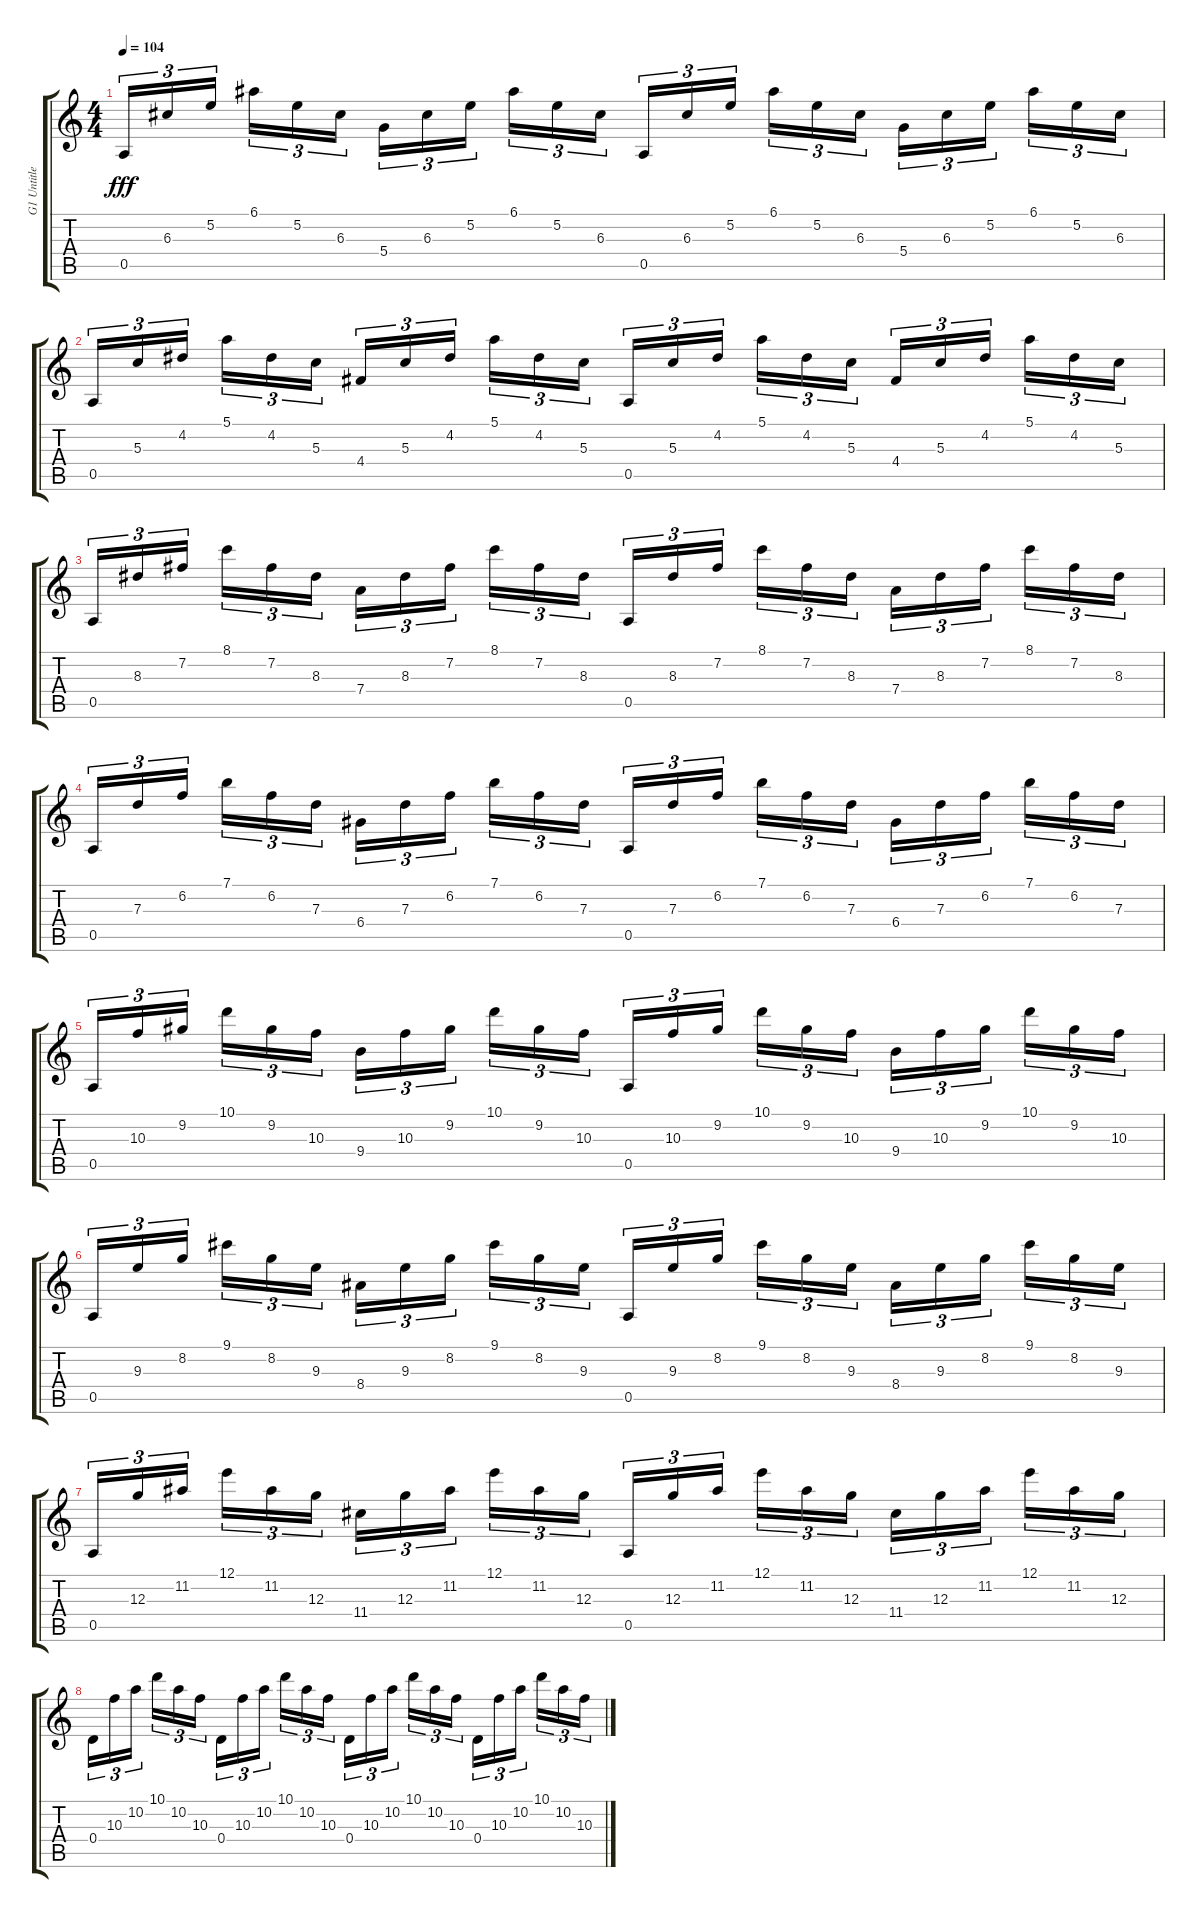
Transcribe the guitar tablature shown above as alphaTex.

\track ("G1 Untitled" "G1 Untitle") {instrument acousticguitarnylon}
\staff {score tabs}
\tuning (E4 B3 G3 D3 A2 E2) {hide}
\ts (4 4)
\tempo 104
\clef g2
\ks c
0.5.16{tu (3 2) dy fff} 6.3.16{tu (3 2)} 5.2.16{tu (3 2)} 6.1.16{tu (3 2)} 5.2.16{tu (3 2)} 6.3.16{tu (3 2)} 5.4.16{tu (3 2)} 6.3.16{tu (3 2)} 5.2.16{tu (3 2)} 6.1.16{tu (3 2)} 5.2.16{tu (3 2)} 6.3.16{tu (3 2)} 0.5.16{tu (3 2)} 6.3.16{tu (3 2)} 5.2.16{tu (3 2)} 6.1.16{tu (3 2)} 5.2.16{tu (3 2)} 6.3.16{tu (3 2)} 5.4.16{tu (3 2)} 6.3.16{tu (3 2)} 5.2.16{tu (3 2)} 6.1.16{tu (3 2)} 5.2.16{tu (3 2)} 6.3.16{tu (3 2)} |
0.5.16{tu (3 2)} 5.3.16{tu (3 2)} 4.2.16{tu (3 2)} 5.1.16{tu (3 2)} 4.2.16{tu (3 2)} 5.3.16{tu (3 2)} 4.4.16{tu (3 2)} 5.3.16{tu (3 2)} 4.2.16{tu (3 2)} 5.1.16{tu (3 2)} 4.2.16{tu (3 2)} 5.3.16{tu (3 2)} 0.5.16{tu (3 2)} 5.3.16{tu (3 2)} 4.2.16{tu (3 2)} 5.1.16{tu (3 2)} 4.2.16{tu (3 2)} 5.3.16{tu (3 2)} 4.4.16{tu (3 2)} 5.3.16{tu (3 2)} 4.2.16{tu (3 2)} 5.1.16{tu (3 2)} 4.2.16{tu (3 2)} 5.3.16{tu (3 2)} |
0.5.16{tu (3 2)} 8.3.16{tu (3 2)} 7.2.16{tu (3 2)} 8.1.16{tu (3 2)} 7.2.16{tu (3 2)} 8.3.16{tu (3 2)} 7.4.16{tu (3 2)} 8.3.16{tu (3 2)} 7.2.16{tu (3 2)} 8.1.16{tu (3 2)} 7.2.16{tu (3 2)} 8.3.16{tu (3 2)} 0.5.16{tu (3 2)} 8.3.16{tu (3 2)} 7.2.16{tu (3 2)} 8.1.16{tu (3 2)} 7.2.16{tu (3 2)} 8.3.16{tu (3 2)} 7.4.16{tu (3 2)} 8.3.16{tu (3 2)} 7.2.16{tu (3 2)} 8.1.16{tu (3 2)} 7.2.16{tu (3 2)} 8.3.16{tu (3 2)} |
0.5.16{tu (3 2)} 7.3.16{tu (3 2)} 6.2.16{tu (3 2)} 7.1.16{tu (3 2)} 6.2.16{tu (3 2)} 7.3.16{tu (3 2)} 6.4.16{tu (3 2)} 7.3.16{tu (3 2)} 6.2.16{tu (3 2)} 7.1.16{tu (3 2)} 6.2.16{tu (3 2)} 7.3.16{tu (3 2)} 0.5.16{tu (3 2)} 7.3.16{tu (3 2)} 6.2.16{tu (3 2)} 7.1.16{tu (3 2)} 6.2.16{tu (3 2)} 7.3.16{tu (3 2)} 6.4.16{tu (3 2)} 7.3.16{tu (3 2)} 6.2.16{tu (3 2)} 7.1.16{tu (3 2)} 6.2.16{tu (3 2)} 7.3.16{tu (3 2)} |
0.5.16{tu (3 2)} 10.3.16{tu (3 2)} 9.2.16{tu (3 2)} 10.1.16{tu (3 2)} 9.2.16{tu (3 2)} 10.3.16{tu (3 2)} 9.4.16{tu (3 2)} 10.3.16{tu (3 2)} 9.2.16{tu (3 2)} 10.1.16{tu (3 2)} 9.2.16{tu (3 2)} 10.3.16{tu (3 2)} 0.5.16{tu (3 2)} 10.3.16{tu (3 2)} 9.2.16{tu (3 2)} 10.1.16{tu (3 2)} 9.2.16{tu (3 2)} 10.3.16{tu (3 2)} 9.4.16{tu (3 2)} 10.3.16{tu (3 2)} 9.2.16{tu (3 2)} 10.1.16{tu (3 2)} 9.2.16{tu (3 2)} 10.3.16{tu (3 2)} |
0.5.16{tu (3 2)} 9.3.16{tu (3 2)} 8.2.16{tu (3 2)} 9.1.16{tu (3 2)} 8.2.16{tu (3 2)} 9.3.16{tu (3 2)} 8.4.16{tu (3 2)} 9.3.16{tu (3 2)} 8.2.16{tu (3 2)} 9.1.16{tu (3 2)} 8.2.16{tu (3 2)} 9.3.16{tu (3 2)} 0.5.16{tu (3 2)} 9.3.16{tu (3 2)} 8.2.16{tu (3 2)} 9.1.16{tu (3 2)} 8.2.16{tu (3 2)} 9.3.16{tu (3 2)} 8.4.16{tu (3 2)} 9.3.16{tu (3 2)} 8.2.16{tu (3 2)} 9.1.16{tu (3 2)} 8.2.16{tu (3 2)} 9.3.16{tu (3 2)} |
0.5.16{tu (3 2)} 12.3.16{tu (3 2)} 11.2.16{tu (3 2)} 12.1.16{tu (3 2)} 11.2.16{tu (3 2)} 12.3.16{tu (3 2)} 11.4.16{tu (3 2)} 12.3.16{tu (3 2)} 11.2.16{tu (3 2)} 12.1.16{tu (3 2)} 11.2.16{tu (3 2)} 12.3.16{tu (3 2)} 0.5.16{tu (3 2)} 12.3.16{tu (3 2)} 11.2.16{tu (3 2)} 12.1.16{tu (3 2)} 11.2.16{tu (3 2)} 12.3.16{tu (3 2)} 11.4.16{tu (3 2)} 12.3.16{tu (3 2)} 11.2.16{tu (3 2)} 12.1.16{tu (3 2)} 11.2.16{tu (3 2)} 12.3.16{tu (3 2)} |
0.4.16{tu (3 2)} 10.3.16{tu (3 2)} 10.2.16{tu (3 2)} 10.1.16{tu (3 2)} 10.2.16{tu (3 2)} 10.3.16{tu (3 2)} 0.4.16{tu (3 2)} 10.3.16{tu (3 2)} 10.2.16{tu (3 2)} 10.1.16{tu (3 2)} 10.2.16{tu (3 2)} 10.3.16{tu (3 2)} 0.4.16{tu (3 2)} 10.3.16{tu (3 2)} 10.2.16{tu (3 2)} 10.1.16{tu (3 2)} 10.2.16{tu (3 2)} 10.3.16{tu (3 2)} 0.4.16{tu (3 2)} 10.3.16{tu (3 2)} 10.2.16{tu (3 2)} 10.1.16{tu (3 2)} 10.2.16{tu (3 2)} 10.3.16{tu (3 2)}
